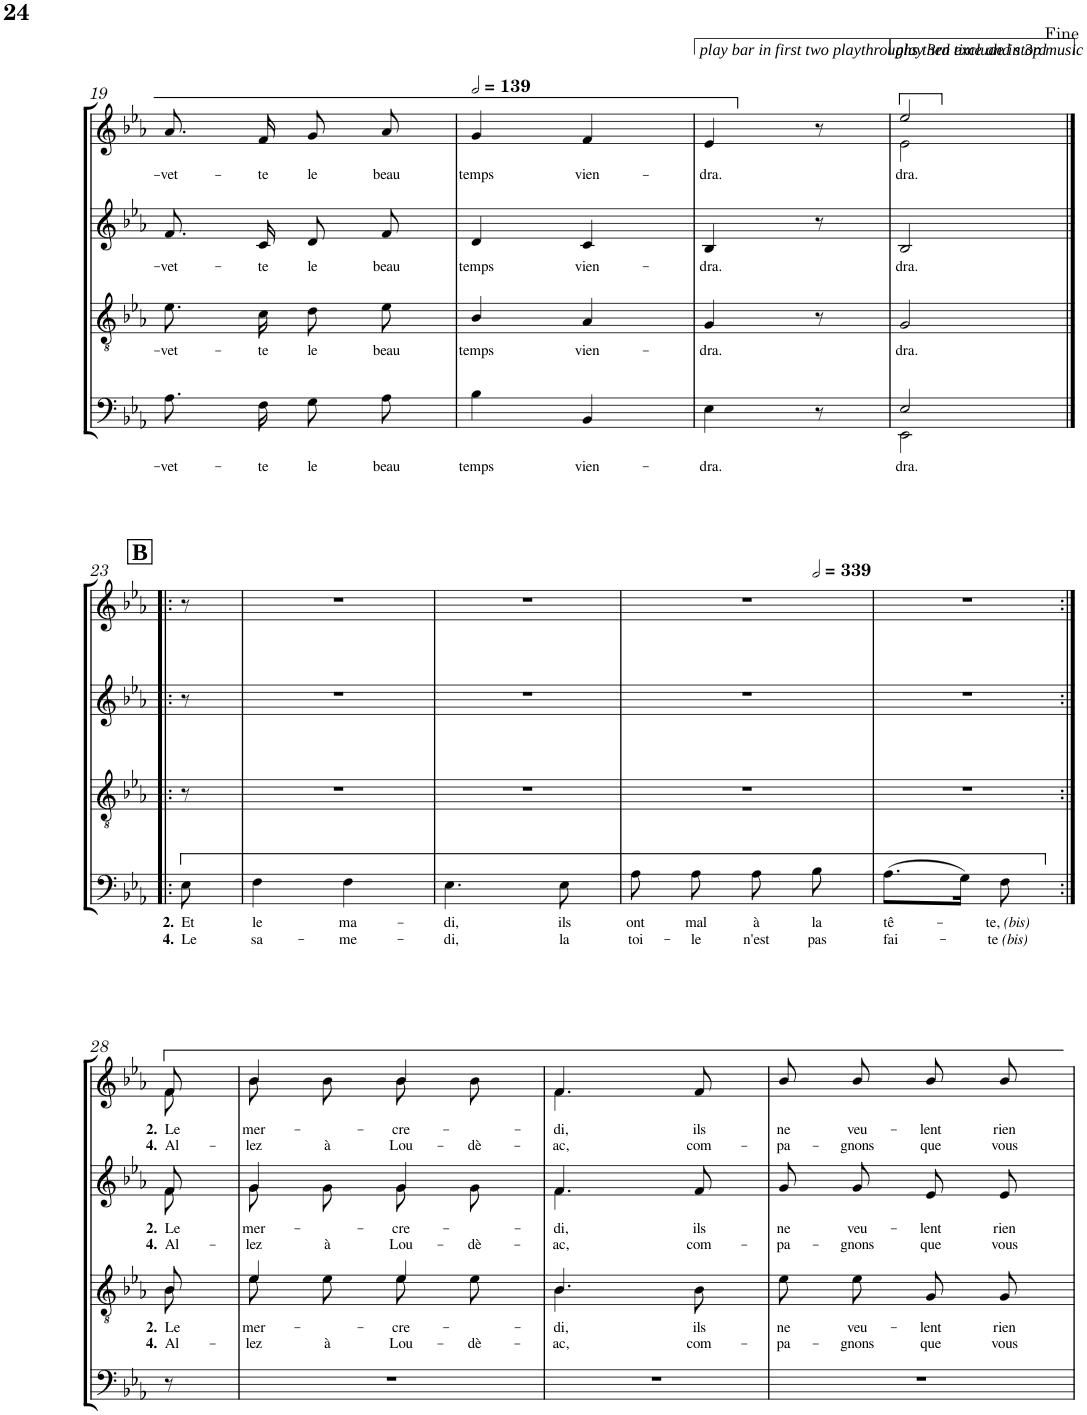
**kern	**text	**text	**kern	**text	**text	**kern	**text	**text	**kern	**text	**text	**kern
*part5	*part5	*part5	*part4	*part4	*part4	*part3	*part3	*part3	*part2	*part2	*part2	*part1
*staff5	*staff5	*staff5	*staff4	*staff4	*staff4	*staff3	*staff3	*staff3	*staff2	*staff2	*staff2	*staff1
*I"BASSES	*	*	*I"TÉNORS	*	*	*I"CONTRALTOS	*	*	*I"SOPRANOS	*	*	*I"Soprano solo
!!LO:PB:g=z
*clefF4	*	*	*clefGv2	*	*	*clefG2	*	*	*clefG2	*	*	*clefG2
*k[b-e-a-]	*	*	*k[b-e-a-]	*	*	*k[b-e-a-]	*	*	*k[b-e-a-]	*	*	*k[b-e-a-]
*M2/4	*	*	*M2/4	*	*	*M2/4	*	*	*M2/4	*	*	*M2/4
=19	=19	=19	=19	=19	=19	=19	=19	=19	=19	=19	=19	=19
!	!LO:LY:b	!	!	!LO:LY:b	!	!	!LO:LY:b	!	!	!LO:LY:b	!	!
8.A-\	-vet-	.	8.e-\L	-vet-	.	8.f/L	-vet-	.	8.a-/L	-vet-	.	2r
!	!LO:LY:b	!	!	!LO:LY:b	!	!	!LO:LY:b	!	!	!LO:LY:b	!	!
16F\	-te	.	16c\Jk	-te	.	16c/Jk	-te	.	16f/Jk	-te	.	.
!	!LO:LY:b	!	!	!LO:LY:b	!	!	!LO:LY:b	!	!	!LO:LY:b	!	!
8G\	le	.	8d\L	le	.	8d/L	le	.	8g/L	le	.	.
!	!LO:LY:b	!	!	!LO:LY:b	!	!	!LO:LY:b	!	!	!LO:LY:b	!	!
8A-\	beau	.	8e-\J	beau	.	8f/J	beau	.	8a-/J	beau	.	.
=20	=20	=20	=20	=20	=20	=20	=20	=20	=20	=20	=20	=20
*	*	*	*	*	*	*	*	*	*	*	*	*MM278
!	!LO:LY:b	!	!	!LO:LY:b	!	!	!LO:LY:b	!	!	!LO:LY:b	!	!
4B-\	temps	.	4B-/	temps	.	4d/	temps	.	4g/	temps	.	2r
!	!LO:LY:b	!	!	!LO:LY:b	!	!	!LO:LY:b	!	!	!LO:LY:b	!	!
4BB-/	vien-	.	4A-/	vien-	.	4c/	vien-	.	4f/	vien-	.	.
=21	=21	=21	=21	=21	=21	=21	=21	=21	=21	=21	=21	=21
!	!LO:LY:b	!	!	!LO:LY:b	!	!	!LO:LY:b	!	!	!LO:LY:b	!	!
4E-\	-dra.	.	4G/	-dra.	.	4B-/	-dra.	.	4e-/	-dra.	.	2r
8r	.	.	8r	.	.	8r	.	.	8r	.	.	.
8ryy	.	.	8ryy	.	.	8ryy	.	.	8ryy	.	.	.
=22	=22	=22	=22	=22	=22	=22	=22	=22	=22	=22	=22	=22
!	!LO:LY:b	!	!	!LO:LY:b	!	!	!LO:LY:b	!	!	!LO:LY:b	!	!
*^	*	*	*	*	*	*	*	*	*^	*	*	*
2E-/	2EE-\	-dra.	.	2G/	-dra.	.	2B-/	-dra.	.	2ee-/	2e-\	-dra.	.	2r
!!LO:LB:g=z
!!LO:REH:place=s1:a:B:cj:fs=16:t=B
=23|!:	=23|!:	=23|!:	=23|!:	=23|!:	=23|!:	=23|!:	=23|!:	=23|!:	=23|!:	=23|!:	=23|!:	=23|!:	=23|!:	=23|!:
!	!	!LO:LY:b	!LO:LY:b	!	!	!	!	!	!	!	!	!	!	!
*v	*v	*	*	*	*	*	*	*	*	*v	*v	*	*	*
8E-\	2. Et	4. Le	8r	.	.	8r	.	.	8r	.	.	2r
4.ryy	.	.	4.ryy	.	.	4.ryy	.	.	4.ryy	.	.	.
=24	=24	=24	=24	=24	=24	=24	=24	=24	=24	=24	=24	=24
!	!LO:LY:b	!LO:LY:b	!	!	!	!	!	!	!	!	!	!
4F\	le	sa-	2r	.	.	2r	.	.	2r	.	.	2r
!	!LO:LY:b	!LO:LY:b	!	!	!	!	!	!	!	!	!	!
4F\	ma-	-me-	.	.	.	.	.	.	.	.	.	.
=25	=25	=25	=25	=25	=25	=25	=25	=25	=25	=25	=25	=25
!	!LO:LY:b	!LO:LY:b	!	!	!	!	!	!	!	!	!	!
4.E-\	-di,	-di,	2r	.	.	2r	.	.	2r	.	.	2r
!	!LO:LY:b	!LO:LY:b	!	!	!	!	!	!	!	!	!	!
8E-\	ils	la	.	.	.	.	.	.	.	.	.	.
=26	=26	=26	=26	=26	=26	=26	=26	=26	=26	=26	=26	=26
!	!LO:LY:b	!LO:LY:b	!	!	!	!	!	!	!	!	!	!
*	*	*	*	*	*	*	*	*	*	*	*	*^
8A-\	ont	toi-	2r	.	.	2r	.	.	2r	.	.	2r	4.ryy
!	!LO:LY:b	!LO:LY:b	!	!	!	!	!	!	!	!	!	!	!
8A-\	mal	-le	.	.	.	.	.	.	.	.	.	.	.
!	!LO:LY:b	!LO:LY:b	!	!	!	!	!	!	!	!	!	!	!
8A-\	à	n'est	.	.	.	.	.	.	.	.	.	.	.
*	*	*	*	*	*	*	*	*	*	*	*	*MM678	*
!	!LO:LY:b	!LO:LY:b	!	!	!	!	!	!	!	!	!	!	!
8B-\	la	pas	.	.	.	.	.	.	.	.	.	.	8ryy
=27	=27	=27	=27	=27	=27	=27	=27	=27	=27	=27	=27	=27	=27
!	!LO:LY:b	!LO:LY:b	!	!	!	!	!	!	!	!	!	!	!
*	*	*	*	*	*	*	*	*	*	*	*	*v	*v
(8.A-\L	tê-	fai-	2r	.	.	2r	.	.	2r	.	.	2r
16G\Jk)	.	.	.	.	.	.	.	.	.	.	.	.
!	!LO:LY:b	!LO:LY:b	!	!	!	!	!	!	!	!	!	!
8F\	-te, (bis)	-te (bis)	.	.	.	.	.	.	.	.	.	.
8ryy	.	.	.	.	.	.	.	.	.	.	.	.
!!LO:LB:g=z
=28:|!	=28:|!	=28:|!	=28:|!	=28:|!	=28:|!	=28:|!	=28:|!	=28:|!	=28:|!	=28:|!	=28:|!	=28:|!
!	!	!	!	!LO:LY:b	!LO:LY:b	!	!LO:LY:b	!LO:LY:b	!	!LO:LY:b	!LO:LY:b	!
*	*	*	*^	*	*	*^	*	*	*^	*	*	*
8r	.	.	8B-/	8B-\	2. Le	4. Al	8f/	8f\	2. Le	4. Al	8f/	8f\	2. Le	4. Al	2r
4.ryy	.	.	4.ryy	4.ryy	.	.	4.ryy	4.ryy	.	.	4.ryy	4.ryy	.	.	.
=29	=29	=29	=29	=29	=29	=29	=29	=29	=29	=29	=29	=29	=29	=29	=29
!	!	!	!	!	!LO:LY:b	!LO:LY:b	!	!	!LO:LY:b	!LO:LY:b	!	!	!LO:LY:b	!LO:LY:b	!
2r	.	.	4e-/	8e-\L	mer-	-lez	4g/	8g\L	mer-	-lez	4b-/	8b-\L	mer-	-lez	2r
!	!	!	!	!	!	!LO:LY:b	!	!	!	!LO:LY:b	!	!	!	!LO:LY:b	!
.	.	.	.	8e-\J	.	à	.	8g\J	.	à	.	8b-\J	.	à	.
!	!	!	!	!	!LO:LY:b	!	!	!	!	!	!	!	!	!	!
!	!	!	!	!	!	!LO:LY:b	!	!	!LO:LY:b	!	!	!	!	!	!
!	!	!	!	!	!	!	!	!	!	!LO:LY:b	!	!	!LO:LY:b	!	!
!	!	!	!	!	!	!	!	!	!	!	!	!	!	!LO:LY:b	!
.	.	.	4e-/	8e-\L	.	Lou-	4g/	8g\L	.	Lou-	4b-/	8b-\L	.	Lou-	.
!	!	!	!	!	!	!LO:LY:b	!	!	!	!LO:LY:b	!	!	!	!LO:LY:b	!
.	.	.	.	8e-\J	.	-dè-	.	8g\J	.	-dè-	.	8b-\J	.	-dè-	.
=30	=30	=30	=30	=30	=30	=30	=30	=30	=30	=30	=30	=30	=30	=30	=30
!	!	!	!	!	!LO:LY:b	!	!	!	!	!	!	!	!	!	!
!	!	!	!	!	!	!LO:LY:b	!	!	!LO:LY:b	!	!	!	!	!	!
!	!	!	!	!	!	!	!	!	!	!LO:LY:b	!	!	!LO:LY:b	!	!
!	!	!	!	!	!	!	!	!	!	!	!	!	!	!LO:LY:b	!
2r	.	.	4.B-/	4.B-\	.	-ac,	4.f/	4.f\	.	-ac,	4.f/	4.f\	.	-ac,	2r
!	!	!	!	!	!LO:LY:b	!LO:LY:b	!	!	!LO:LY:b	!LO:LY:b	!	!	!LO:LY:b	!LO:LY:b	!
.	.	.	8B-\	8ryy	ils	com-	8f/	8ryy	ils	com-	8f/	8ryy	ils	com-	.
=31	=31	=31	=31	=31	=31	=31	=31	=31	=31	=31	=31	=31	=31	=31	=31
!	!	!	!	!	!LO:LY:b	!LO:LY:b	!	!	!LO:LY:b	!LO:LY:b	!	!	!LO:LY:b	!LO:LY:b	!
*	*	*	*v	*v	*	*	*	*	*	*	*v	*v	*	*	*
*	*	*	*	*	*	*v	*v	*	*	*	*	*	*
2r	.	.	8e-\L	ne	-pa-	8g/L	ne	-pa-	8b-/L	ne	-pa-	2r
!	!	!	!	!LO:LY:b	!LO:LY:b	!	!LO:LY:b	!LO:LY:b	!	!LO:LY:b	!LO:LY:b	!
.	.	.	8e-\J	veu-	-gnons	8g/J	veu-	-gnons	8b-/J	veu-	-gnons	.
!	!	!	!	!LO:LY:b	!LO:LY:b	!	!LO:LY:b	!LO:LY:b	!	!LO:LY:b	!LO:LY:b	!
.	.	.	8G/L	-lent	que	8e-/L	-lent	que	8b-/L	-lent	que	.
!	!	!	!	!LO:LY:b	!LO:LY:b	!	!LO:LY:b	!LO:LY:b	!	!LO:LY:b	!LO:LY:b	!
.	.	.	8G/J	rien	vous	8e-/J	rien	vous	8b-/J	rien	vous	.
=	=	=	=	=	=	=	=	=	=	=	=	=
*-	*-	*-	*-	*-	*-	*-	*-	*-	*-	*-	*-	*-
